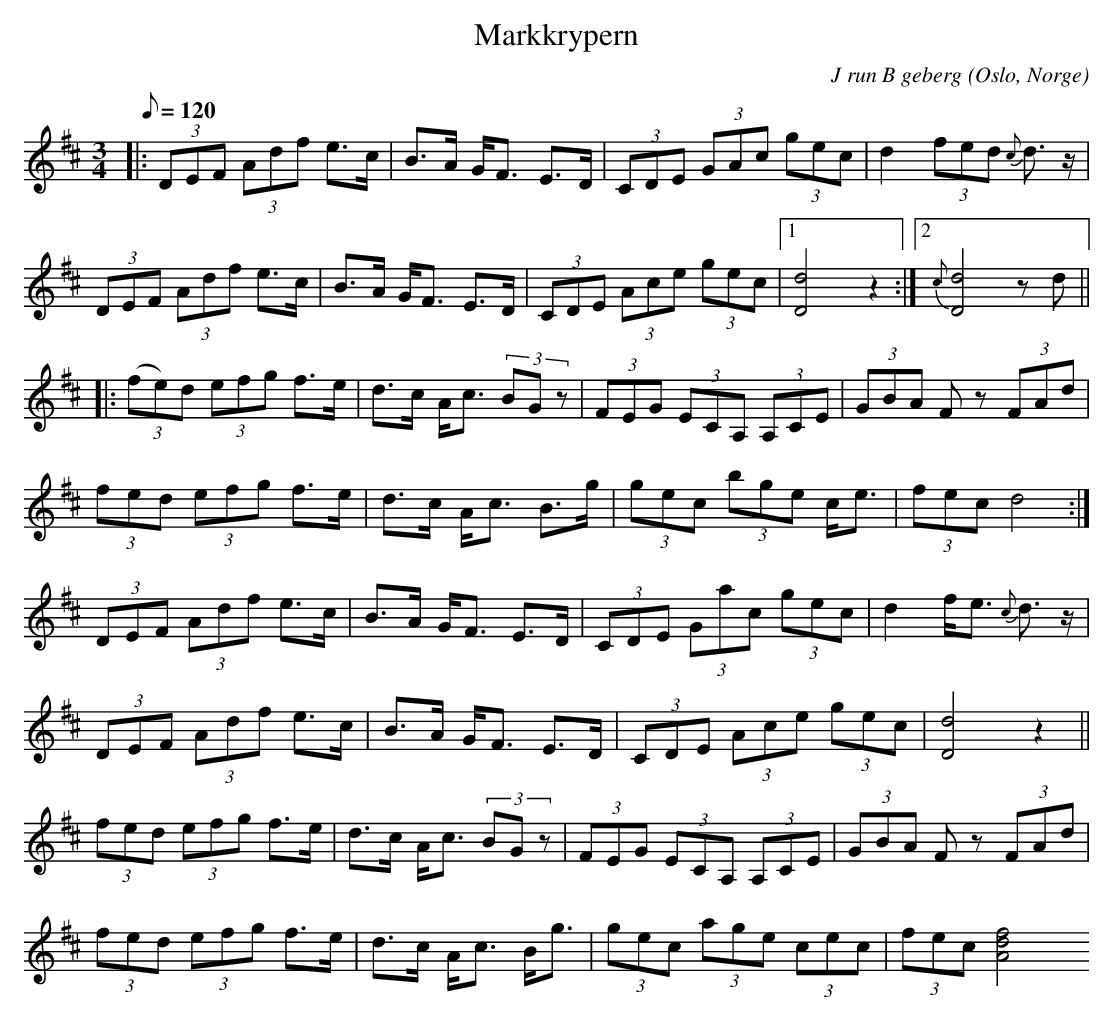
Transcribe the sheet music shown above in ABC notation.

X:1
T:Markkrypern
M:3/4
L:1/8
Q:120
O:Oslo, Norge
C:J run B geberg
M:3/4
L:1/16
K:D
|:(3D2E2F2 (3A2d2f2 e3c | B3A GF3 E3D| (3C2D2E2 (3G2A2c2 (3g2e2c2| d4(3f2e2d2 {c}d3z|
(3D2E2F2 (3A2d2f2 e3c | B3A GF3 E3D |(3C2D2E2 (3A2c2e2 (3g2e2c2|1 [D8d8]z4:|2 {c}[D8d8]z2d2 ||
|:(3(f2e2)d2 (3e2f2g2 f3e|d3c Ac3 (3B2G2z2| (3F2E2G2 (3E2C2A,2 (3A,2C2E2|(3G2B2A2 F2z2 (3F2A2d2|
 (3f2e2d2 (3e2f2g2 f3e|d3c Ac3 B3g |(3g2e2c2 (3b2g2e2 ce3| (3f2e2c2 d8:|
(3D2E2F2 (3A2d2f2 e3c | B3A GF3 E3D| (3C2D2E2 (3G2a2c2 (3g2e2c2| d4fe3 {c}d3z|
(3D2E2F2 (3A2d2f2 e3c | B3A GF3 E3D |(3C2D2E2 (3A2c2e2 (3g2e2c2| [D8d8]z4||
(3f2e2d2 (3e2f2g2 f3e|d3c Ac3 (3B2G2z2| (3F2E2G2 (3E2C2A,2 (3A,2C2E2|(3G2B2A2 F2z2 (3F2A2d2|
 (3f2e2d2 (3e2f2g2 f3e|d3c Ac3 Bg3 |(3g2e2c2 (3a2g2e2 (3c2e2c2|(3f2e2c2 [A8d8f8]
